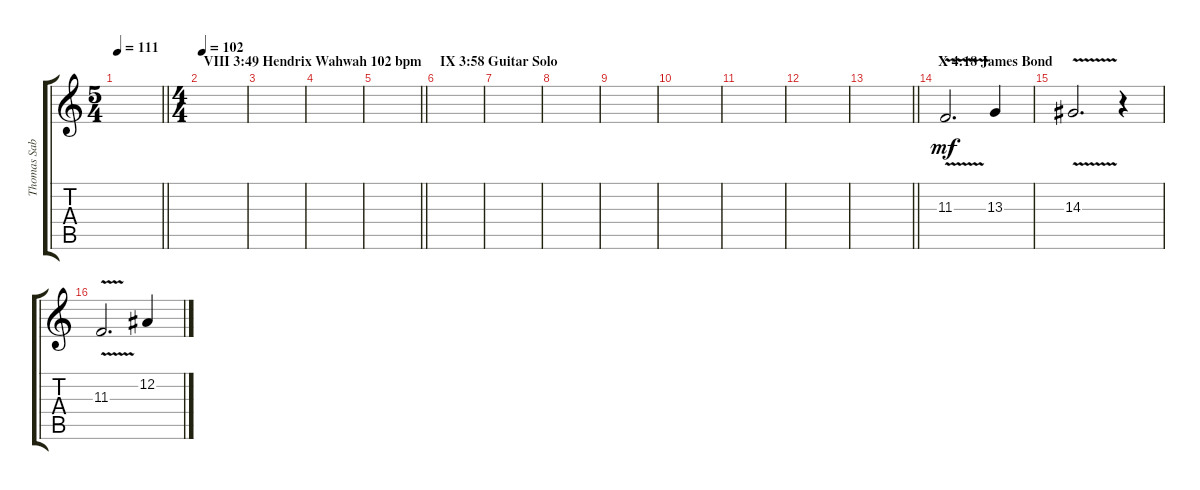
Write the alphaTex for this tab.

\track ("Thomas Sabbathi (Vocals) D# Tuning" "Thomas Sab") {instrument bassoon}
\staff {score tabs}
\tuning (Eb4 Bb3 Gb3 Db3 Ab2 Eb2) {hide}
\ts (5 4)
\tempo 111
\clef g2
\barLineRight lightlight
\ks c
|
\ts (4 4)
\section ("" "VIII 3:49 Hendrix Wahwah 102 bpm")
\tempo 102
|
|
|
\barLineRight lightlight
|
\section ("" "IX 3:58 Guitar Solo")
|
|
|
|
|
|
|
\barLineRight lightlight
|
\section ("" "X 4:18 James Bond")
11.3{v}.2{d dy mf} 13.3.4 |
14.3{v}.2{d} r.4 |
11.3{v}.2{d} 12.2.4
